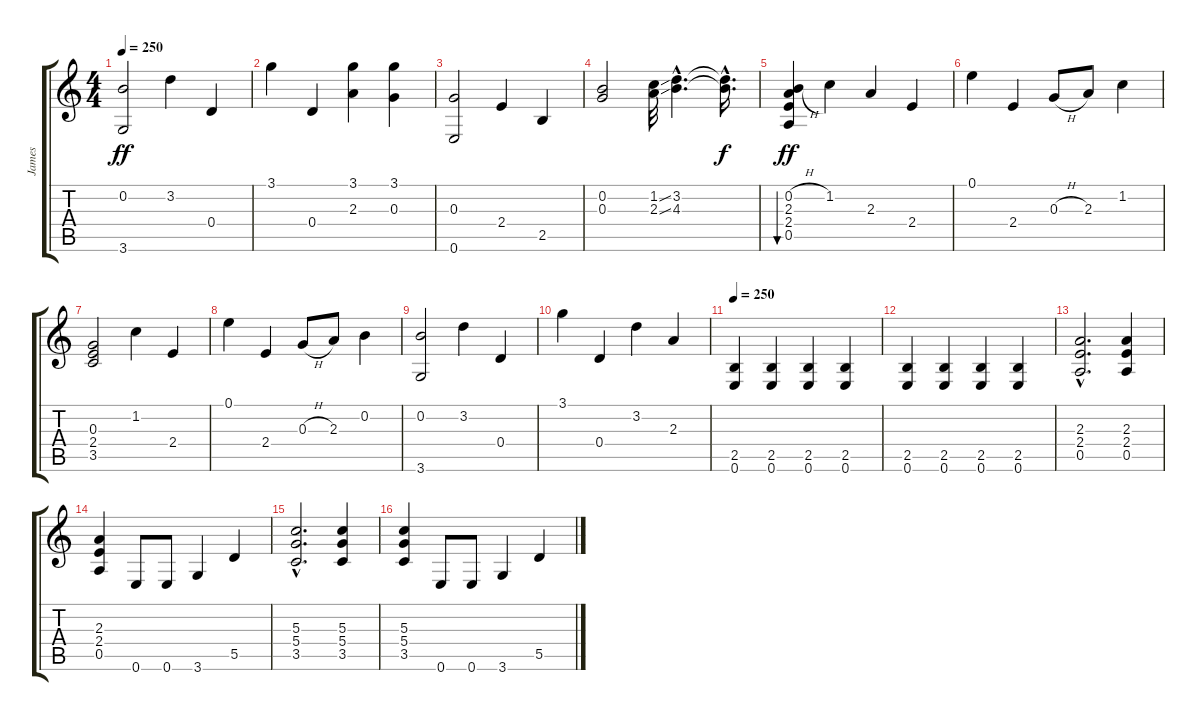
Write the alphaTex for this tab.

\track ("James" "James") {instrument acousticguitarnylon}
\staff {score tabs}
\tuning (E4 B3 G3 D3 A2 E2) {hide}
\ts (4 4)
\tempo 250
\clef g2
\ks c
(0.2 3.6).2{dy ff} 3.2.4 0.4.4 |
3.1.4 0.4.4 (3.1 2.3).4 (3.1 0.3).4 |
(0.3 0.6).2 2.4.4 2.5.4 |
(0.2 0.3).2 (1.2{ss} 2.3{ss}).32 (3.2{hac} 4.3{hac}).4{d} (3.2{hac t} 4.3{hac t}).16{d dy f} |
(0.2{h} 2.3 2.4 0.5).4{bu 240 dy ff} 1.2.4 2.3.4 2.4.4 |
0.1.4 2.4.4 0.3{h}.8 2.3.8 1.2.4 |
(0.3 2.4 3.5).2 1.2.4 2.4.4 |
0.1.4 2.4.4 0.3{h}.8 2.3.8 0.2.4 |
(0.2 3.6).2 3.2.4 0.4.4 |
3.1.4 0.4.4 3.2.4 2.3.4 |
\tempo 250
(2.5 0.6).4{volume 13 instrument distortionguitar} (2.5 0.6).4 (2.5 0.6).4 (2.5 0.6).4 |
(2.5 0.6).4 (2.5 0.6).4 (2.5 0.6).4 (2.5 0.6).4 |
(2.3{hac} 2.4{hac} 0.5{hac}).2{d} (2.3 2.4 0.5).4 |
(2.3 2.4 0.5).4 0.6.8 0.6.8 3.6.4 5.5.4 |
(5.3{hac} 5.4{hac} 3.5{hac}).2{d} (5.3 5.4 3.5).4 |
(5.3 5.4 3.5).4 0.6.8 0.6.8 3.6.4 5.5.4
